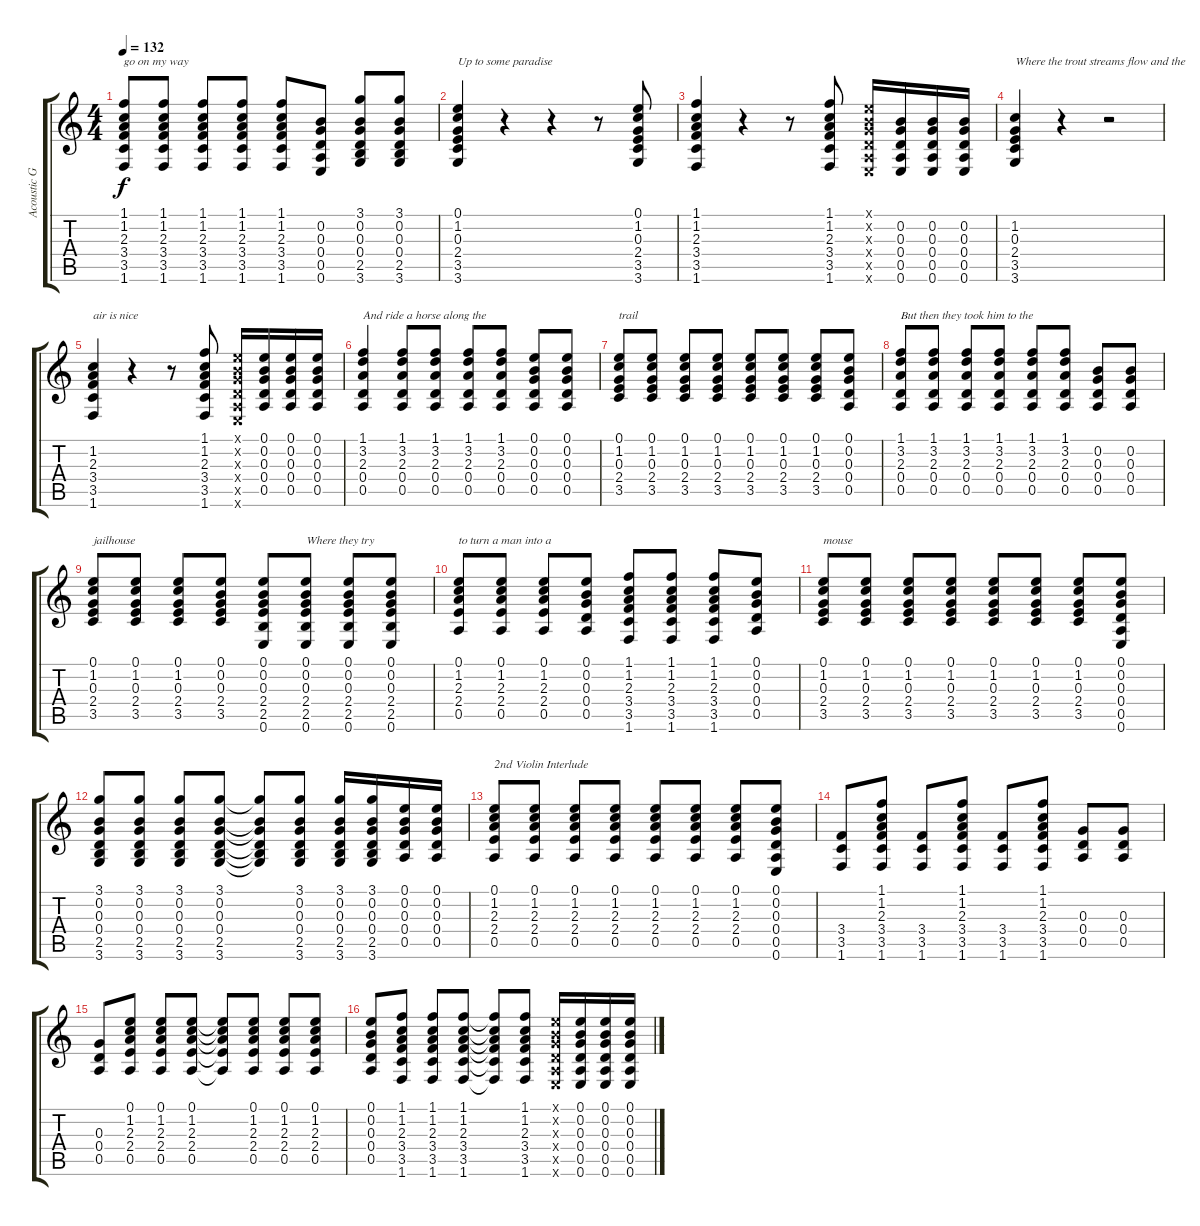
\track ("Acoustic Guitar" "Acoustic G") {instrument acousticguitarsteel}
\staff {score tabs}
\tuning (E4 B3 G3 D3 A2 E2) {hide}
\ts (4 4)
\tempo 132
\clef g2
\ks c
(1.1 1.2 2.3 3.4 3.5 1.6).8{txt "go on my way" dy f} (1.1 1.2 2.3 3.4 3.5 1.6).8 (1.1 1.2 2.3 3.4 3.5 1.6).8 (1.1 1.2 2.3 3.4 3.5 1.6).8 (1.1 1.2 2.3 3.4 3.5 1.6).8 (0.2 0.3 0.4 0.5 0.6).8 (3.1 0.2 0.3 0.4 2.5 3.6).8 (3.1 0.2 0.3 0.4 2.5 3.6).8 |
(0.1 1.2 0.3 2.4 3.5 3.6).4{txt "Up to some paradise"} r.4 r.4 r.8 (0.1 1.2 0.3 2.4 3.5 3.6).8 |
(1.1 1.2 2.3 3.4 3.5 1.6).4 r.4 r.8 (1.1 1.2 2.3 3.4 3.5 1.6).8 (0.1{x} 0.2{x} 0.3{x} 0.4{x} 0.5{x} 0.6{x}).16 (0.2 0.3 0.4 0.5 0.6).16 (0.2 0.3 0.4 0.5 0.6).16 (0.2 0.3 0.4 0.5 0.6).16 |
(1.2 0.3 2.4 3.5 3.6).4{txt "Where the trout streams flow and the "} r.4 r.2 |
(1.2 2.3 3.4 3.5 1.6).4{txt "air is nice"} r.4 r.8 (1.1 1.2 2.3 3.4 3.5 1.6).8 (0.1{x} 0.2{x} 0.3{x} 0.4{x} 0.5{x} 0.6{x}).16 (0.1 0.2 0.3 0.4 0.5).16 (0.1 0.2 0.3 0.4 0.5).16 (0.1 0.2 0.3 0.4 0.5).16 |
(1.1 3.2 2.3 0.4 0.5).4{txt "And ride a horse along the "} (1.1 3.2 2.3 0.4 0.5).8 (1.1 3.2 2.3 0.4 0.5).8 (1.1 3.2 2.3 0.4 0.5).8 (1.1 3.2 2.3 0.4 0.5).8 (0.1 0.2 0.3 0.4 0.5).8 (0.1 0.2 0.3 0.4 0.5).8 |
(0.1 1.2 0.3 2.4 3.5).8{txt "trail"} (0.1 1.2 0.3 2.4 3.5).8 (0.1 1.2 0.3 2.4 3.5).8 (0.1 1.2 0.3 2.4 3.5).8 (0.1 1.2 0.3 2.4 3.5).8 (0.1 1.2 0.3 2.4 3.5).8 (0.1 1.2 0.3 2.4 3.5).8 (0.1 0.2 0.3 0.4 0.5).8 |
(1.1 3.2 2.3 0.4 0.5).8{txt "But then they took him to the "} (1.1 3.2 2.3 0.4 0.5).8 (1.1 3.2 2.3 0.4 0.5).8 (1.1 3.2 2.3 0.4 0.5).8 (1.1 3.2 2.3 0.4 0.5).8 (1.1 3.2 2.3 0.4 0.5).8 (0.2 0.3 0.4 0.5).8 (0.2 0.3 0.4 0.5).8 |
(0.1 1.2 0.3 2.4 3.5).8{txt "jailhouse"} (0.1 1.2 0.3 2.4 3.5).8 (0.1 1.2 0.3 2.4 3.5).8 (0.1 0.2 0.3 2.4 3.5).8 (0.1 0.2 0.3 2.4 2.5 0.6).8 (0.1 0.2 0.3 2.4 2.5 0.6).8{txt "Where they try"} (0.1 0.2 0.3 2.4 2.5 0.6).8 (0.1 0.2 0.3 2.4 2.5 0.6).8 |
(0.1 1.2 2.3 2.4 0.5).8{txt "to turn a man into a "} (0.1 1.2 2.3 2.4 0.5).8 (0.1 1.2 2.3 2.4 0.5).8 (0.1 0.2 0.3 0.4 0.5).8 (1.1 1.2 2.3 3.4 3.5 1.6).8 (1.1 1.2 2.3 3.4 3.5 1.6).8 (1.1 1.2 2.3 3.4 3.5 1.6).8 (0.1 0.2 0.3 0.4 0.5).8 |
(0.1 1.2 0.3 2.4 3.5).8{txt "mouse"} (0.1 1.2 0.3 2.4 3.5).8 (0.1 1.2 0.3 2.4 3.5).8 (0.1 1.2 0.3 2.4 3.5).8 (0.1 1.2 0.3 2.4 3.5).8 (0.1 1.2 0.3 2.4 3.5).8 (0.1 1.2 0.3 2.4 3.5).8 (0.1 0.2 0.3 0.4 0.5 0.6).8 |
(3.1 0.2 0.3 0.4 2.5 3.6).8 (3.1 0.2 0.3 0.4 2.5 3.6).8 (3.1 0.2 0.3 0.4 2.5 3.6).8 (3.1 0.2 0.3 0.4 2.5 3.6).8 (3.1{t} 0.2{t} 0.3{t} 0.4{t} 2.5{t} 3.6{t}).8 (3.1 0.2 0.3 0.4 2.5 3.6).8 (3.1 0.2 0.3 0.4 2.5 3.6).16 (3.1 0.2 0.3 0.4 2.5 3.6).16 (0.1 0.2 0.3 0.4 0.5).16 (0.1 0.2 0.3 0.4 0.5).16 |
(0.1 1.2 2.3 2.4 0.5).8{txt "2nd Violin Interlude"} (0.1 1.2 2.3 2.4 0.5).8 (0.1 1.2 2.3 2.4 0.5).8 (0.1 1.2 2.3 2.4 0.5).8 (0.1 1.2 2.3 2.4 0.5).8 (0.1 1.2 2.3 2.4 0.5).8 (0.1 1.2 2.3 2.4 0.5).8 (0.1 0.2 0.3 0.4 0.5 0.6).8 |
(3.4 3.5 1.6).8 (1.1 1.2 2.3 3.4 3.5 1.6).8 (3.4 3.5 1.6).8 (1.1 1.2 2.3 3.4 3.5 1.6).8 (3.4 3.5 1.6).8 (1.1 1.2 2.3 3.4 3.5 1.6).8 (0.3 0.4 0.5).8 (0.3 0.4 0.5).8 |
(0.3 0.4 0.5).8 (0.1 1.2 2.3 2.4 0.5).8 (0.1 1.2 2.3 2.4 0.5).8 (0.1 1.2 2.3 2.4 0.5).8 (0.1{t} 1.2{t} 2.3{t} 2.4{t} 0.5{t}).8 (0.1 1.2 2.3 2.4 0.5).8 (0.1 1.2 2.3 2.4 0.5).8 (0.1 1.2 2.3 2.4 0.5).8 |
(0.1 0.2 0.3 0.4 0.5).8 (1.1 1.2 2.3 3.4 3.5 1.6).8 (1.1 1.2 2.3 3.4 3.5 1.6).8 (1.1 1.2 2.3 3.4 3.5 1.6).8 (1.1{t} 1.2{t} 2.3{t} 3.4{t} 3.5{t} 1.6{t}).8 (1.1 1.2 2.3 3.4 3.5 1.6).8 (0.1{x} 0.2{x} 0.3{x} 0.4{x} 0.5{x} 0.6{x}).16 (0.1 0.2 0.3 0.4 0.5 0.6).16 (0.1 0.2 0.3 0.4 0.5 0.6).16 (0.1 0.2 0.3 0.4 0.5 0.6).16
